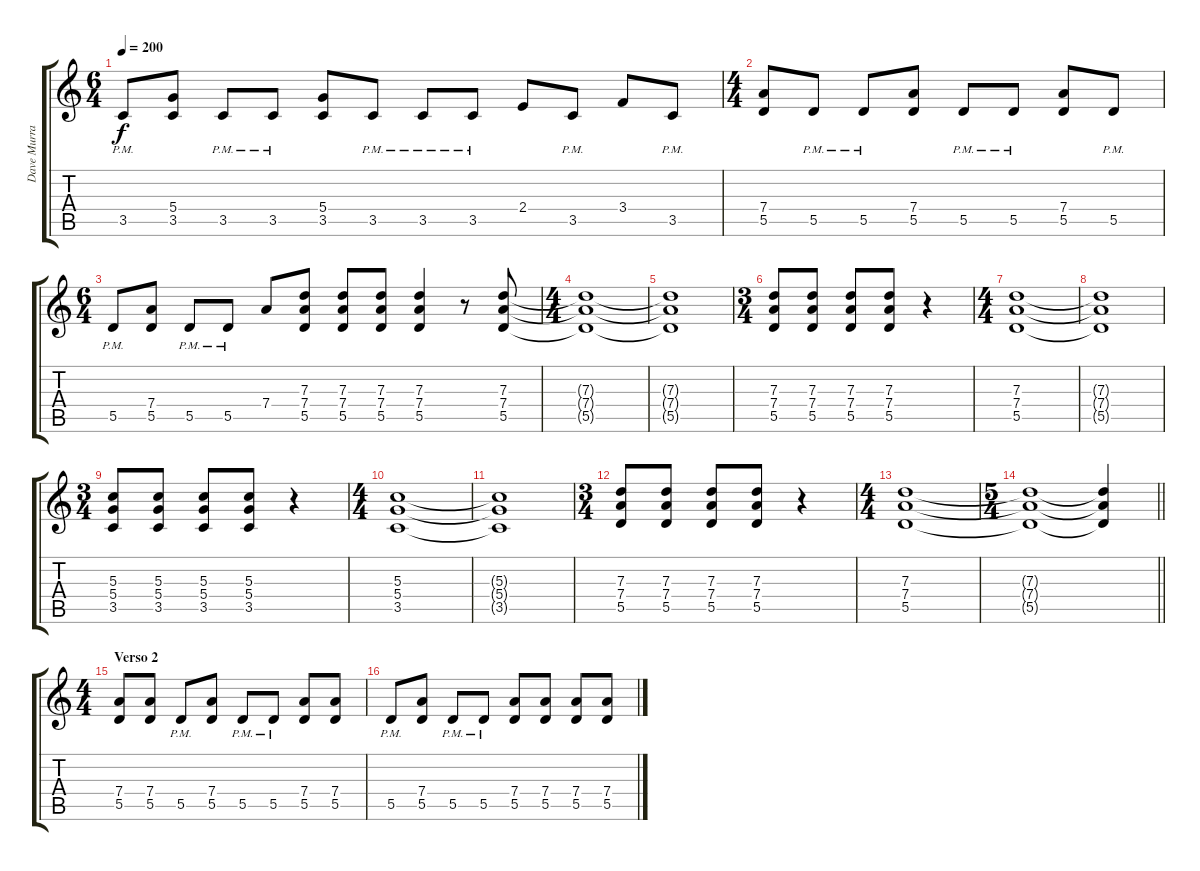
\track ("Dave Murray" "Dave Murra") {instrument distortionguitar}
\staff {score tabs}
\tuning (E4 B3 G3 D3 A2 E2) {hide}
\ts (6 4)
\tempo 200
\clef g2
\ks c
3.5{pm}.8{dy f} (5.4 3.5).8 3.5{pm}.8 3.5{pm}.8 (5.4 3.5).8 3.5{pm}.8 3.5{pm}.8 3.5{pm}.8 2.4.8 3.5{pm}.8 3.4.8 3.5{pm}.8 |
\ts (4 4)
(7.4 5.5).8 5.5{pm}.8 5.5{pm}.8 (7.4 5.5).8 5.5{pm}.8 5.5{pm}.8 (7.4 5.5).8 5.5{pm}.8 |
\ts (6 4)
5.5{pm}.8 (7.4 5.5).8 5.5{pm}.8 5.5{pm}.8 7.4.8 (7.3 7.4 5.5).8 (7.3 7.4 5.5).8 (7.3 7.4 5.5).8 (7.3 7.4 5.5).4 r.8 (7.3 7.4 5.5).8 |
\ts (4 4)
(7.3{t} 7.4{t} 5.5{t}).1 |
(7.3{t} 7.4{t} 5.5{t}).1 |
\ts (3 4)
(7.3 7.4 5.5).8 (7.3 7.4 5.5).8 (7.3 7.4 5.5).8 (7.3 7.4 5.5).8 r.4 |
\ts (4 4)
(7.3 7.4 5.5).1 |
(7.3{t} 7.4{t} 5.5{t}).1 |
\ts (3 4)
(5.3 5.4 3.5).8 (5.3 5.4 3.5).8 (5.3 5.4 3.5).8 (5.3 5.4 3.5).8 r.4 |
\ts (4 4)
(5.3 5.4 3.5).1 |
(5.3{t} 5.4{t} 3.5{t}).1 |
\ts (3 4)
(7.3 7.4 5.5).8 (7.3 7.4 5.5).8 (7.3 7.4 5.5).8 (7.3 7.4 5.5).8 r.4 |
\ts (4 4)
(7.3 7.4 5.5).1 |
\ts (5 4)
\barLineRight lightlight
(7.3{t} 7.4{t} 5.5{t}).1 (7.3{t} 7.4{t} 5.5{t}).4 |
\ts (4 4)
\section ("" "Verso 2")
(7.4 5.5).8 (7.4 5.5).8 5.5{pm}.8 (7.4 5.5).8 5.5{pm}.8 5.5{pm}.8 (7.4 5.5).8 (7.4 5.5).8 |
5.5{pm}.8 (7.4 5.5).8 5.5{pm}.8 5.5{pm}.8 (7.4 5.5).8 (7.4 5.5).8 (7.4 5.5).8 (7.4 5.5).8
